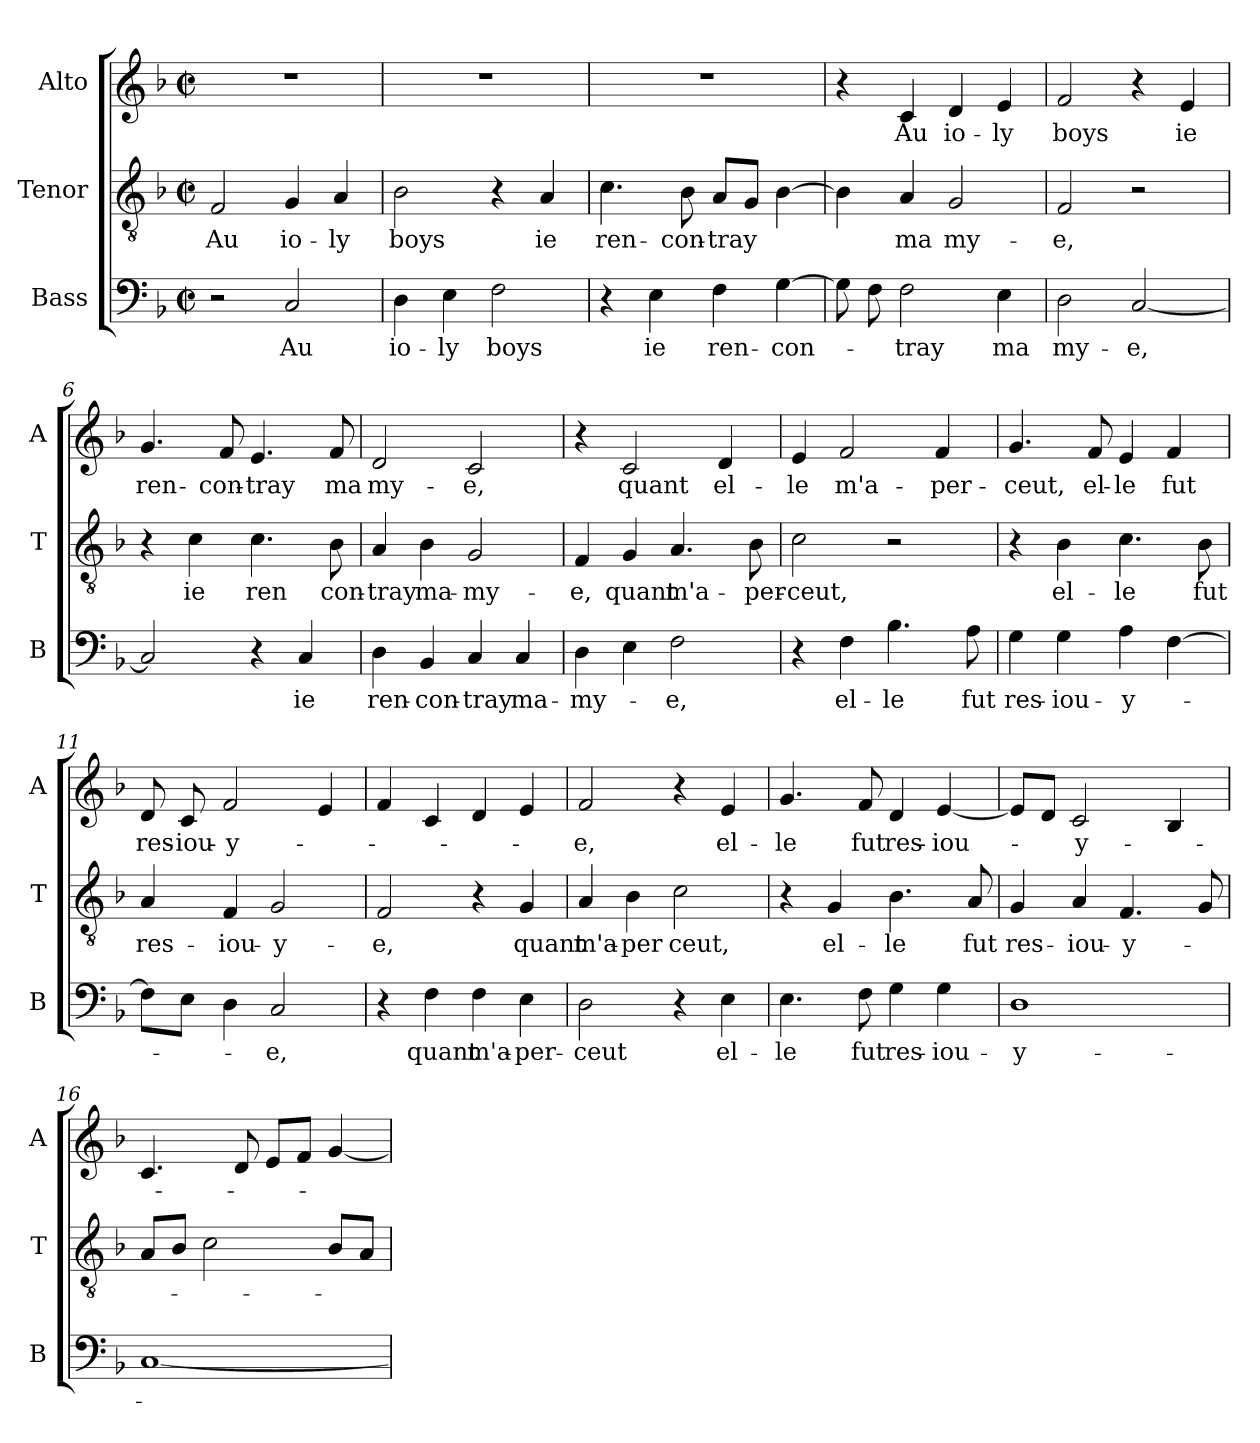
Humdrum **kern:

**kern	**text	**kern	**text	**kern	**text
*part3	*part3	*part2	*part2	*part1	*part1
*staff3	*staff3	*staff2	*staff2	*staff1	*staff1
*I"Bass	*	*I"Tenor	*	*I"Alto	*
*I'B	*	*I'T	*	*I'A	*
*clefF4	*	*clefGv2	*	*clefG2	*
*k[b-]	*	*k[b-]	*	*k[b-]	*
*F:	*	*F:	*	*F:	*
*M2/2	*	*M2/2	*	*M2/2	*
*met(c|)	*	*met(c|)	*	*met(c|)	*
=1	=1	=1	=1	=1	=1
!	!	!	!LO:LY:b	!	!
2r	.	2F/	Au	1r	.
!	!LO:LY:b	!	!LO:LY:b	!	!
2C/	Au	4G/	io-	.	.
!	!	!	!LO:LY:b	!	!
.	.	4A/	-ly	.	.
=2	=2	=2	=2	=2	=2
!	!LO:LY:b	!	!LO:LY:b	!	!
4D\	io-	2B-\	boys	1r	.
!	!LO:LY:b	!	!	!	!
4E\	-ly	.	.	.	.
!	!LO:LY:b	!	!	!	!
2F\	boys	4r	.	.	.
!	!	!	!LO:LY:b	!	!
.	.	4A/	ie	.	.
=3	=3	=3	=3	=3	=3
!	!	!	!LO:LY:b	!	!
4r	.	4.c\	ren-	1r	.
!	!LO:LY:b	!	!	!	!
4E\	ie	.	.	.	.
!	!	!	!LO:LY:b	!	!
.	.	8B-\	-con-	.	.
!	!LO:LY:b	!	!LO:LY:b	!	!
4F\	ren-	8A/L	-tray	.	.
.	.	8G/J	.	.	.
!	!LO:LY:b	!	!	!	!
[4G\	-con-	[4B-\	.	.	.
=4	=4	=4	=4	=4	=4
8G\]	.	4B-\]	.	4r	.
8F\	.	.	.	.	.
!	!LO:LY:b	!	!LO:LY:b	!	!LO:LY:b
2F\	-tray	4A/	ma	4c/	Au
!	!	!	!LO:LY:b	!	!LO:LY:b
.	.	2G/	my-	4d/	io-
!	!LO:LY:b	!	!	!	!LO:LY:b
4E\	ma	.	.	4e/	-ly
=5	=5	=5	=5	=5	=5
!	!LO:LY:b	!	!LO:LY:b	!	!LO:LY:b
2D\	my-	2F/	-e,	2f/	boys
!	!LO:LY:b	!	!	!	!
[2C/	-e,	2r	.	4r	.
!	!	!	!	!	!LO:LY:b
.	.	.	.	4e/	ie
!!LO:LB:g=z
=6	=6	=6	=6	=6	=6
!	!	!	!	!	!LO:LY:b
2C/]	.	4r	.	4.g/	ren-
!	!	!	!LO:LY:b	!	!
.	.	4c\	ie	.	.
!	!	!	!	!	!LO:LY:b
.	.	.	.	8f/	-con-
!	!	!	!LO:LY:b	!	!LO:LY:b
4r	.	4.c\	ren	4.e/	-tray
!	!LO:LY:b	!	!	!	!
4C/	ie	.	.	.	.
!	!	!	!LO:LY:b	!	!LO:LY:b
.	.	8B-\	con-	8f/	ma
=7	=7	=7	=7	=7	=7
!	!LO:LY:b	!	!LO:LY:b	!	!LO:LY:b
4D\	ren-	4A/	-tray	2d/	my-
!	!LO:LY:b	!	!LO:LY:b	!	!
4BB-/	-con-	4B-\	ma-	.	.
!	!LO:LY:b	!	!LO:LY:b	!	!LO:LY:b
4C/	-tray	2G/	-my-	2c/	-e,
!	!LO:LY:b	!	!	!	!
4C/	ma-	.	.	.	.
=8	=8	=8	=8	=8	=8
!	!LO:LY:b	!	!LO:LY:b	!	!
4D\	-my-	4F/	-e,	4r	.
!	!	!	!LO:LY:b	!	!LO:LY:b
4E\	.	4G/	quant	2c/	quant
!	!LO:LY:b	!	!LO:LY:b	!	!
2F\	-e,	4.A/	m'a-	.	.
!	!	!	!	!	!LO:LY:b
.	.	.	.	4d/	el-
!	!	!	!LO:LY:b	!	!
.	.	8B-\	-per-	.	.
=9	=9	=9	=9	=9	=9
!	!	!	!LO:LY:b	!	!LO:LY:b
4r	.	2c\	-ceut,	4e/	-le
!	!LO:LY:b	!	!	!	!LO:LY:b
4F\	el-	.	.	2f/	m'a-
!	!LO:LY:b	!	!	!	!
4.B-\	-le	2r	.	.	.
!	!	!	!	!	!LO:LY:b
.	.	.	.	4f/	-per-
!	!LO:LY:b	!	!	!	!
8A\	fut	.	.	.	.
=10	=10	=10	=10	=10	=10
!	!LO:LY:b	!	!	!	!LO:LY:b
4G\	res-	4r	.	4.g/	-ceut,
!	!LO:LY:b	!	!LO:LY:b	!	!
4G\	-iou-	4B-\	el-	.	.
!	!	!	!	!	!LO:LY:b
.	.	.	.	8f/	el-
!	!LO:LY:b	!	!LO:LY:b	!	!LO:LY:b
4A\	-y-	4.c\	-le	4e/	-le
!	!	!	!	!	!LO:LY:b
[4F\	.	.	.	4f/	fut
!	!	!	!LO:LY:b	!	!
.	.	8B-\	fut	.	.
!!LO:LB:g=z
=11	=11	=11	=11	=11	=11
!	!	!	!LO:LY:b	!	!LO:LY:b
8F\L]	.	4A/	res-	8d/	res-
!	!	!	!	!	!LO:LY:b
8E\J	.	.	.	8c/	-iou-
!	!	!	!LO:LY:b	!	!LO:LY:b
4D\	.	4F/	-iou-	2f/	-y-
!	!LO:LY:b	!	!LO:LY:b	!	!
2C/	-e,	2G/	-y-	.	.
.	.	.	.	4e/	.
=12	=12	=12	=12	=12	=12
!	!	!	!LO:LY:b	!	!
4r	.	2F/	-e,	4f/	.
!	!LO:LY:b	!	!	!	!
4F\	quant	.	.	4c/	.
!	!LO:LY:b	!	!	!	!
4F\	m'a-	4r	.	4d/	.
!	!LO:LY:b	!	!LO:LY:b	!	!
4E\	-per-	4G/	quant	4e/	.
=13	=13	=13	=13	=13	=13
!	!LO:LY:b	!	!LO:LY:b	!	!LO:LY:b
2D\	-ceut	4A/	m'a-	2f/	-e,
!	!	!	!LO:LY:b	!	!
.	.	4B-\	-per	.	.
!	!	!	!LO:LY:b	!	!
4r	.	2c\	ceut,	4r	.
!	!LO:LY:b	!	!	!	!LO:LY:b
4E\	el-	.	.	4e/	el-
=14	=14	=14	=14	=14	=14
!	!LO:LY:b	!	!	!	!LO:LY:b
4.E\	-le	4r	.	4.g/	-le
!	!	!	!LO:LY:b	!	!
.	.	4G/	el-	.	.
!	!LO:LY:b	!	!	!	!LO:LY:b
8F\	fut	.	.	8f/	fut
!	!LO:LY:b	!	!LO:LY:b	!	!LO:LY:b
4G\	res-	4.B-\	-le	4d/	res-
!	!LO:LY:b	!	!	!	!LO:LY:b
4G\	-iou-	.	.	[4e/	-iou-
!	!	!	!LO:LY:b	!	!
.	.	8A/	fut	.	.
=15	=15	=15	=15	=15	=15
!	!LO:LY:b	!	!LO:LY:b	!	!
1D	-y-	4G/	res-	8e/L]	.
.	.	.	.	8d/J	.
!	!	!	!LO:LY:b	!	!LO:LY:b
.	.	4A/	-iou-	2c/	-y-
!	!	!	!LO:LY:b	!	!
.	.	4.F/	-y-	.	.
.	.	.	.	4B-/	.
.	.	8G/	.	.	.
=16	=16	=16	=16	=16	=16
[1C	.	8A/L	.	4.c/	.
.	.	8B-/J	.	.	.
.	.	2c\	.	.	.
.	.	.	.	8d/	.
.	.	.	.	8e/L	.
.	.	.	.	8f/J	.
.	.	8B-/L	.	[4g/	.
.	.	8A/J	.	.	.
=	=	=	=	=	=
*-	*-	*-	*-	*-	*-
